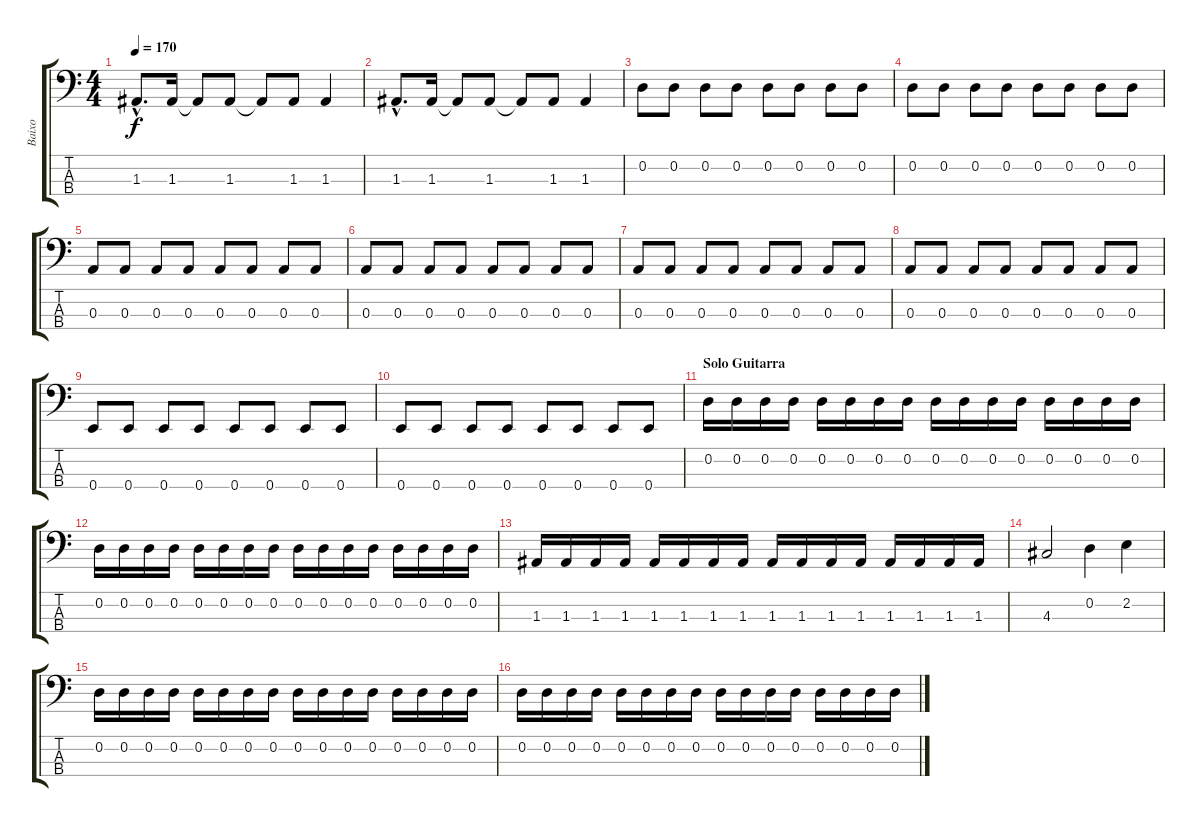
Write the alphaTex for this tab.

\track ("Baixo" "Baixo") {instrument electricbassfinger}
\staff {score tabs}
\tuning (G2 D2 A1 E1) {hide}
\ts (4 4)
\tempo 170
\clef f4
\ks c
1.3{hac}.8{d dy f} 1.3.16 1.3{t}.8 1.3.8 1.3{t}.8 1.3.8 1.3.4 |
1.3{hac}.8{d} 1.3.16 1.3{t}.8 1.3.8 1.3{t}.8 1.3.8 1.3.4 |
0.2.8 0.2.8 0.2.8 0.2.8 0.2.8 0.2.8 0.2.8 0.2.8 |
0.2.8 0.2.8 0.2.8 0.2.8 0.2.8 0.2.8 0.2.8 0.2.8 |
0.3.8 0.3.8 0.3.8 0.3.8 0.3.8 0.3.8 0.3.8 0.3.8 |
0.3.8 0.3.8 0.3.8 0.3.8 0.3.8 0.3.8 0.3.8 0.3.8 |
0.3.8 0.3.8 0.3.8 0.3.8 0.3.8 0.3.8 0.3.8 0.3.8 |
0.3.8 0.3.8 0.3.8 0.3.8 0.3.8 0.3.8 0.3.8 0.3.8 |
0.4.8 0.4.8 0.4.8 0.4.8 0.4.8 0.4.8 0.4.8 0.4.8 |
0.4.8 0.4.8 0.4.8 0.4.8 0.4.8 0.4.8 0.4.8 0.4.8 |
\section ("" "Solo Guitarra")
0.2.16 0.2.16 0.2.16 0.2.16 0.2.16 0.2.16 0.2.16 0.2.16 0.2.16 0.2.16 0.2.16 0.2.16 0.2.16 0.2.16 0.2.16 0.2.16 |
0.2.16 0.2.16 0.2.16 0.2.16 0.2.16 0.2.16 0.2.16 0.2.16 0.2.16 0.2.16 0.2.16 0.2.16 0.2.16 0.2.16 0.2.16 0.2.16 |
1.3.16 1.3.16 1.3.16 1.3.16 1.3.16 1.3.16 1.3.16 1.3.16 1.3.16 1.3.16 1.3.16 1.3.16 1.3.16 1.3.16 1.3.16 1.3.16 |
4.3.2 0.2.4 2.2.4 |
0.2.16 0.2.16 0.2.16 0.2.16 0.2.16 0.2.16 0.2.16 0.2.16 0.2.16 0.2.16 0.2.16 0.2.16 0.2.16 0.2.16 0.2.16 0.2.16 |
0.2.16 0.2.16 0.2.16 0.2.16 0.2.16 0.2.16 0.2.16 0.2.16 0.2.16 0.2.16 0.2.16 0.2.16 0.2.16 0.2.16 0.2.16 0.2.16
